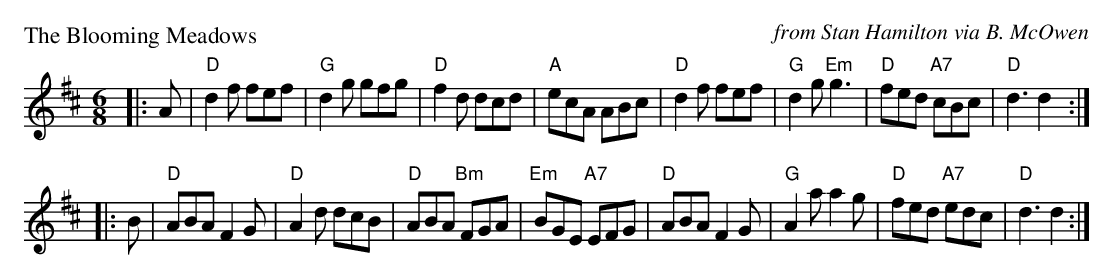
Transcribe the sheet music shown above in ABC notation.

X:1
P: The Blooming Meadows
C: from Stan Hamilton via B. McOwen
c: arr. Terry Traub, 19-April-2002
M: 6/8
L: 1/8
K: D
|:A | "D"d2 f fef| "G"d2 g gfg| "D"f2 d dcd|"A"ecA ABc| \
  "D"d2 f fef|"G"d2 g "Em"g3| "D"fed "A7"cBc|"D"d3 d2 :|
|: B|"D"ABA F2 G|"D"A2 d dcB|"D"ABA "Bm"FGA|"Em"BGE "A7"EFG|\
  "D"ABA F2 G|"G"A2 a a2 g|"D"fed "A7"edc|"D"d3 d2 :|
